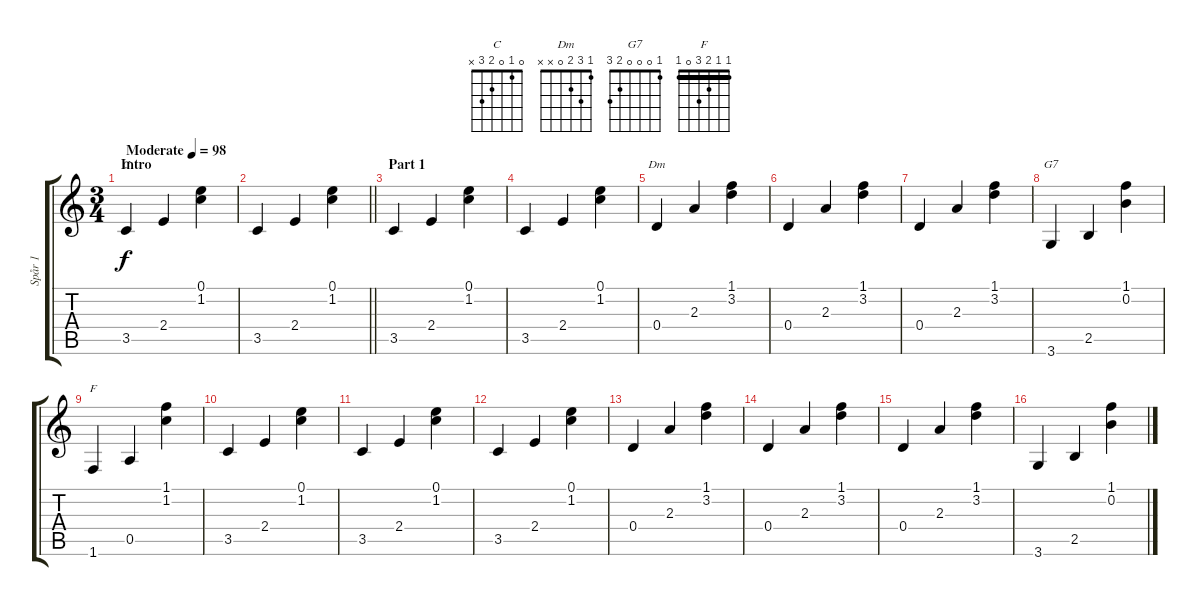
\track ("Spår 1" "Spår 1") {instrument acousticguitarsteel}
\staff {score tabs}
\tuning (E4 B3 G3 D3 A2 E2) {hide}
\chord ("C" 0 1 0 2 3 x)
\chord ("Dm" 1 3 2 0 x x)
\chord ("G7" 1 0 0 0 2 3)
\chord ("F" 1 1 2 3 0 1) {barre 1}
\ts (3 4)
\section ("" "Intro")
\tempo (98 "Moderate")
\clef g2
\ks c
3.5.4{ch "C" dy f instrument acousticguitarsteel} 2.4.4 (0.1 1.2).4 |
\barLineRight lightlight
3.5.4 2.4.4 (0.1 1.2).4 |
\section ("" "Part 1")
3.5.4 2.4.4 (0.1 1.2).4 |
3.5.4 2.4.4 (0.1 1.2).4 |
0.4.4{ch "Dm"} 2.3.4 (1.1 3.2).4 |
0.4.4 2.3.4 (1.1 3.2).4 |
0.4.4 2.3.4 (1.1 3.2).4 |
3.6.4{ch "G7"} 2.5.4 (1.1 0.2).4 |
1.6.4{ch "F"} 0.5.4 (1.1 1.2).4 |
3.5.4 2.4.4 (0.1 1.2).4 |
3.5.4 2.4.4 (0.1 1.2).4 |
3.5.4 2.4.4 (0.1 1.2).4 |
0.4.4 2.3.4 (1.1 3.2).4 |
0.4.4 2.3.4 (1.1 3.2).4 |
0.4.4 2.3.4 (1.1 3.2).4 |
3.6.4 2.5.4 (1.1 0.2).4
